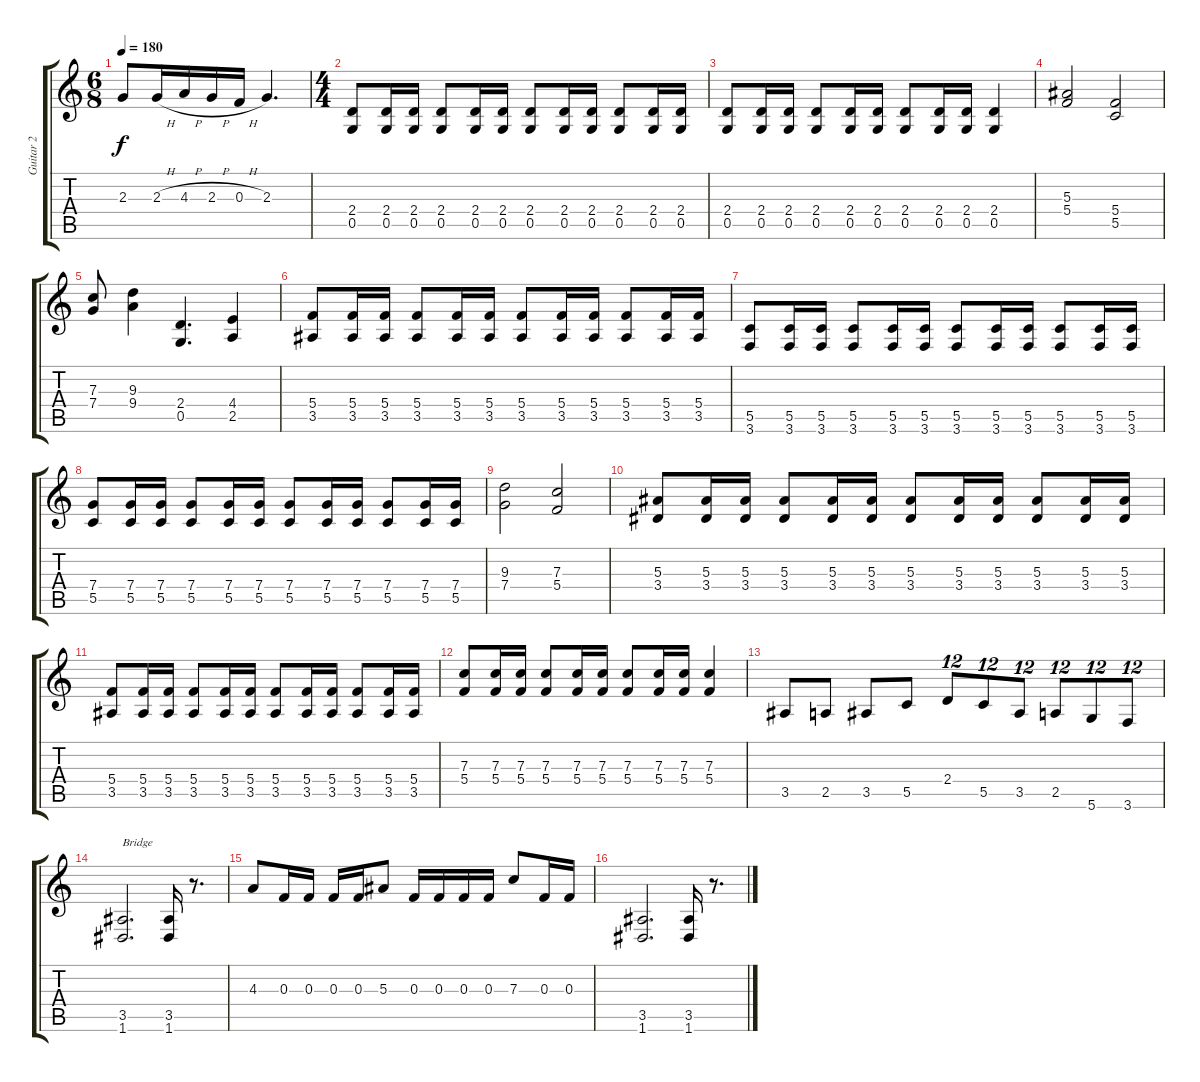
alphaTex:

\track ("Guitar 2" "Guitar 2") {instrument acousticguitarnylon}
\staff {score tabs}
\tuning (D4 A3 F3 C3 G2 D2) {hide}
\ts (6 8)
\tempo 180
\clef g2
\ks c
2.3.8{dy f} 2.3{h}.16 4.3{h}.16 2.3{h}.16 0.3{h}.16 2.3.4{d} |
\ts (4 4)
(2.4 0.5).8 (2.4 0.5).16 (2.4 0.5).16 (2.4 0.5).8 (2.4 0.5).16 (2.4 0.5).16 (2.4 0.5).8 (2.4 0.5).16 (2.4 0.5).16 (2.4 0.5).8 (2.4 0.5).16 (2.4 0.5).16 |
(2.4 0.5).8 (2.4 0.5).16 (2.4 0.5).16 (2.4 0.5).8 (2.4 0.5).16 (2.4 0.5).16 (2.4 0.5).8 (2.4 0.5).16 (2.4 0.5).16 (2.4 0.5).4 |
(5.3 5.4).2 (5.4 5.5).2 |
(7.3 7.4).8 (9.3 9.4).4 (2.4 0.5).4{d} (4.4 2.5).4 |
(5.4 3.5).8 (5.4 3.5).16 (5.4 3.5).16 (5.4 3.5).8 (5.4 3.5).16 (5.4 3.5).16 (5.4 3.5).8 (5.4 3.5).16 (5.4 3.5).16 (5.4 3.5).8 (5.4 3.5).16 (5.4 3.5).16 |
(5.5 3.6).8 (5.5 3.6).16 (5.5 3.6).16 (5.5 3.6).8 (5.5 3.6).16 (5.5 3.6).16 (5.5 3.6).8 (5.5 3.6).16 (5.5 3.6).16 (5.5 3.6).8 (5.5 3.6).16 (5.5 3.6).16 |
(7.4 5.5).8 (7.4 5.5).16 (7.4 5.5).16 (7.4 5.5).8 (7.4 5.5).16 (7.4 5.5).16 (7.4 5.5).8 (7.4 5.5).16 (7.4 5.5).16 (7.4 5.5).8 (7.4 5.5).16 (7.4 5.5).16 |
(9.3 7.4).2 (7.3 5.4).2 |
(5.3 3.4).8 (5.3 3.4).16 (5.3 3.4).16 (5.3 3.4).8 (5.3 3.4).16 (5.3 3.4).16 (5.3 3.4).8 (5.3 3.4).16 (5.3 3.4).16 (5.3 3.4).8 (5.3 3.4).16 (5.3 3.4).16 |
(5.4 3.5).8 (5.4 3.5).16 (5.4 3.5).16 (5.4 3.5).8 (5.4 3.5).16 (5.4 3.5).16 (5.4 3.5).8 (5.4 3.5).16 (5.4 3.5).16 (5.4 3.5).8 (5.4 3.5).16 (5.4 3.5).16 |
(7.3 5.4).8 (7.3 5.4).16 (7.3 5.4).16 (7.3 5.4).8 (7.3 5.4).16 (7.3 5.4).16 (7.3 5.4).8 (7.3 5.4).16 (7.3 5.4).16 (7.3 5.4).4 |
3.5.8 2.5.8 3.5.8 5.5.8 2.4.8{tu (12 8)} 5.5.8{tu (12 8)} 3.5.8{tu (12 8)} 2.5.8{tu (12 8)} 5.6.8{tu (12 8)} 3.6.8{tu (12 8)} |
(3.5 1.6).2{d txt "Bridge"} (3.5 1.6).16 r.8{d} |
4.3.8 0.3.16 0.3.16 0.3.16 0.3.16 5.3.8 0.3.16 0.3.16 0.3.16 0.3.16 7.3.8 0.3.16 0.3.16 |
(3.5 1.6).2{d} (3.5 1.6).16 r.8{d}
